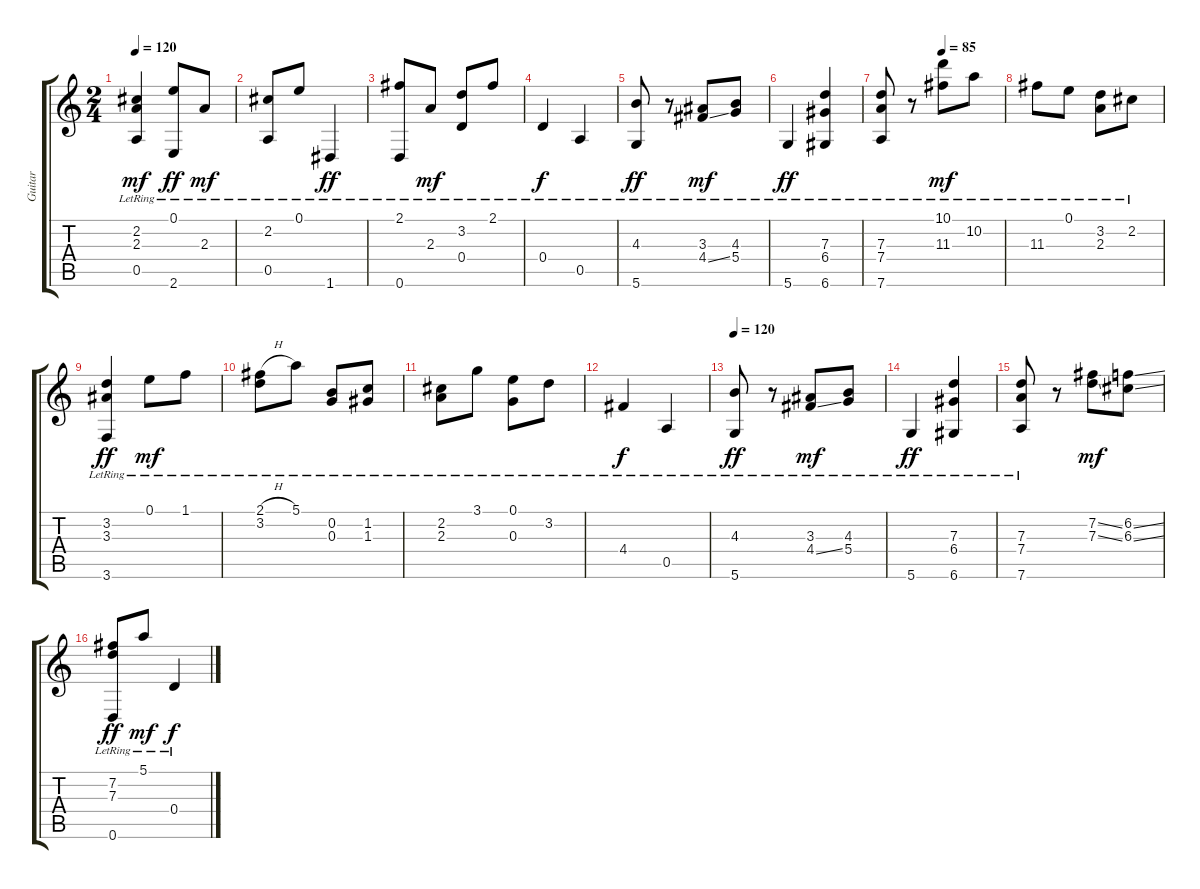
\track ("Guitar" "Guitar") {instrument acousticguitarsteel}
\staff {score tabs}
\tuning (E4 B3 G3 D3 A2 D2) {hide}
\ts (2 4)
\tempo 120
\clef g2
\ks c
(2.2{lr} 2.3{lr} 0.5{lr}).4{dy mf} (0.1{lr} 2.6{lr}).8{dy ff} 2.3{lr}.8{dy mf} |
(2.2{lr} 0.5{lr}).8 0.1{lr}.8 1.6{lr}.4{dy ff} |
(2.1{lr} 0.6{lr}).8 2.3{lr}.8{dy mf} (3.2{lr} 0.4{lr}).8 2.1{lr}.8 |
0.4{lr}.4{dy f} 0.5{lr}.4 |
(4.3{lr} 5.6{lr}).8{dy ff} r.8 (3.3{lr} 4.4{ss}).8{dy mf} (4.3{lr} 5.4{lr}).8 |
5.6{lr}.4{dy ff} (7.3{lr} 6.4{lr} 6.6{lr}).4 |
\tempo (85 0.5)
(7.3{lr} 7.4{lr} 7.6{lr}).8 r.8 (10.1{lr} 11.3{lr}).8{dy mf} 10.2{lr}.8 |
11.3{lr}.8 0.1{lr}.8 (3.2{lr} 2.3{lr}).8 2.2{lr}.8 |
(3.2{lr} 3.3{lr} 3.6{lr}).4{dy ff} 0.1{lr}.8{dy mf} 1.1{lr}.8 |
(2.1{h} 3.2{lr}).8 5.1{lr}.8 (0.2{lr} 0.3{lr}).8 (1.2{lr} 1.3{lr}).8 |
(2.2{lr} 2.3{lr}).8 3.1{lr}.8 (0.1{lr} 0.3{lr}).8 3.2{lr}.8 |
4.4{lr}.4{dy f} 0.5{lr}.4 |
\tempo 120
(4.3{lr} 5.6{lr}).8{dy ff} r.8 (3.3{lr} 4.4{ss}).8{dy mf} (4.3{lr} 5.4{lr}).8 |
5.6{lr}.4{dy ff} (7.3{lr} 6.4{lr} 6.6{lr}).4 |
(7.3{lr} 7.4{lr} 7.6{lr}).8 r.8 (7.2{ss} 7.3{ss}).8{dy mf} (6.2{ss} 6.3{ss}).8 |
(7.2{lr} 7.3{lr} 0.6{lr}).8{dy ff} 5.1{lr}.8{dy mf} 0.4{lr}.4{dy f}
